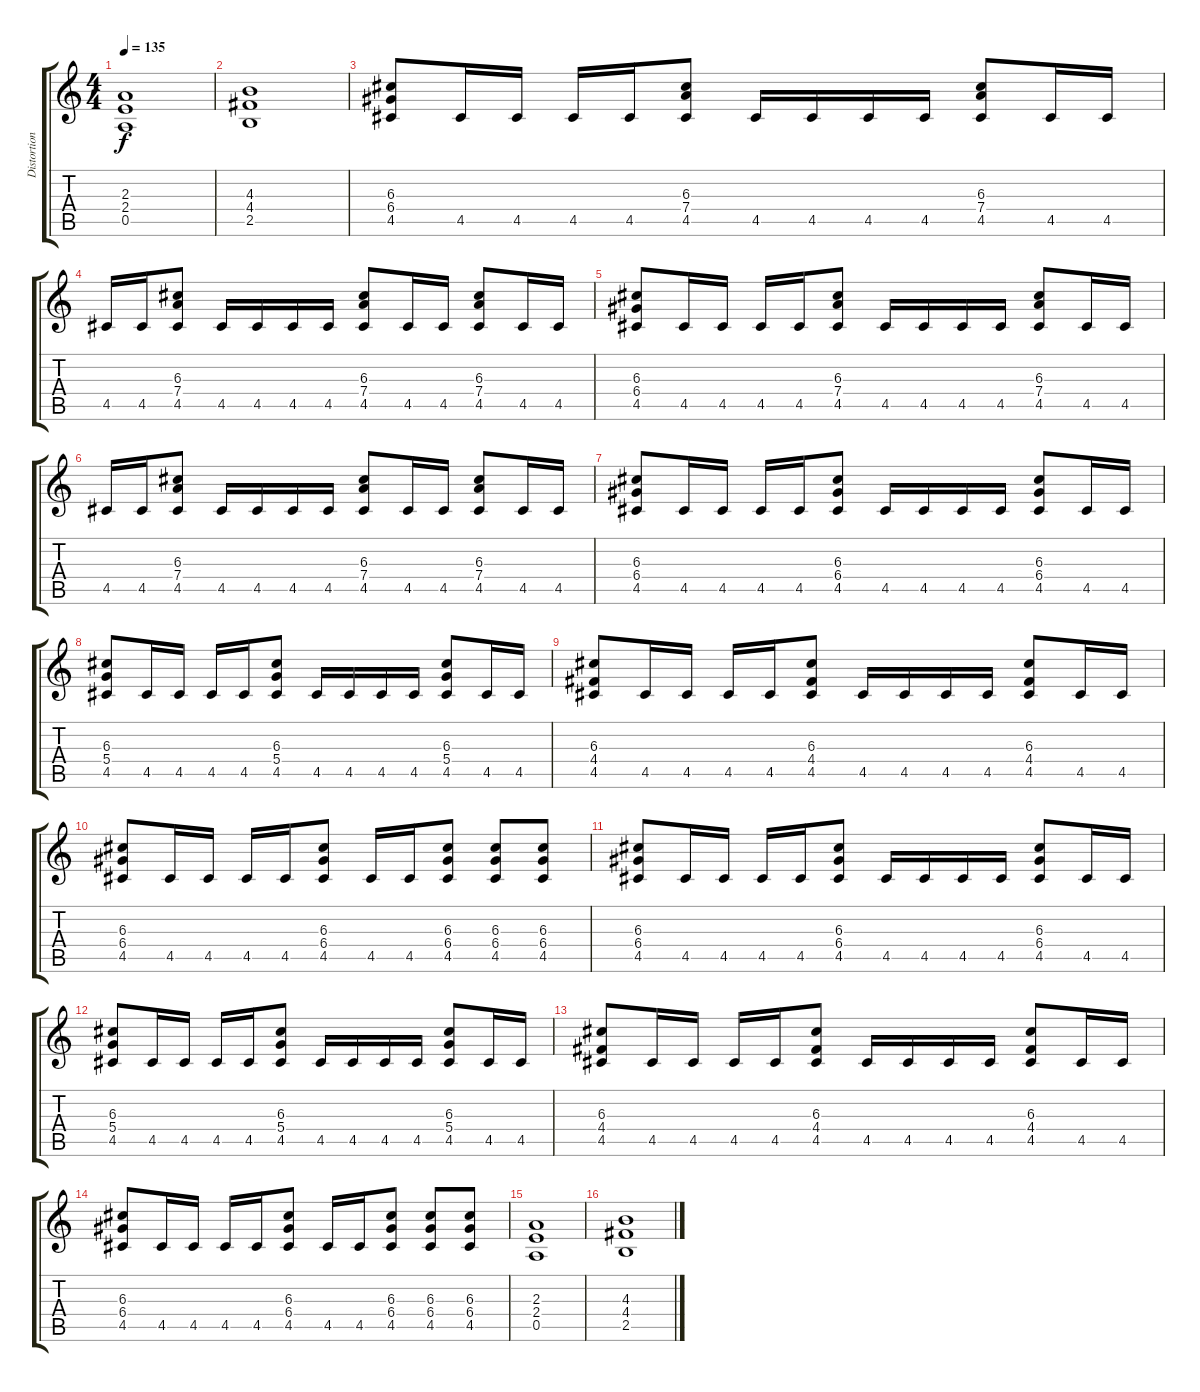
\track ("Distortion I (ritim)" "Distortion") {instrument distortionguitar}
\staff {score tabs}
\tuning (E4 B3 G3 D3 A2 E2) {hide}
\ts (4 4)
\tempo 135
\clef g2
\ks c
(2.3 2.4 0.5).1{dy f} |
(4.3 4.4 2.5).1 |
(6.3 6.4 4.5).8 4.5.16 4.5.16 4.5.16 4.5.16 (6.3 7.4 4.5).8 4.5.16 4.5.16 4.5.16 4.5.16 (6.3 7.4 4.5).8 4.5.16 4.5.16 |
4.5.16 4.5.16 (6.3 7.4 4.5).8 4.5.16 4.5.16 4.5.16 4.5.16 (6.3 7.4 4.5).8 4.5.16 4.5.16 (6.3 7.4 4.5).8 4.5.16 4.5.16 |
(6.3 6.4 4.5).8 4.5.16 4.5.16 4.5.16 4.5.16 (6.3 7.4 4.5).8 4.5.16 4.5.16 4.5.16 4.5.16 (6.3 7.4 4.5).8 4.5.16 4.5.16 |
4.5.16 4.5.16 (6.3 7.4 4.5).8 4.5.16 4.5.16 4.5.16 4.5.16 (6.3 7.4 4.5).8 4.5.16 4.5.16 (6.3 7.4 4.5).8 4.5.16 4.5.16 |
(6.3 6.4 4.5).8 4.5.16 4.5.16 4.5.16 4.5.16 (6.3 6.4 4.5).8 4.5.16 4.5.16 4.5.16 4.5.16 (6.3 6.4 4.5).8 4.5.16 4.5.16 |
(6.3 5.4 4.5).8 4.5.16 4.5.16 4.5.16 4.5.16 (6.3 5.4 4.5).8 4.5.16 4.5.16 4.5.16 4.5.16 (6.3 5.4 4.5).8 4.5.16 4.5.16 |
(6.3 4.4 4.5).8 4.5.16 4.5.16 4.5.16 4.5.16 (6.3 4.4 4.5).8 4.5.16 4.5.16 4.5.16 4.5.16 (6.3 4.4 4.5).8 4.5.16 4.5.16 |
(6.3 6.4 4.5).8 4.5.16 4.5.16 4.5.16 4.5.16 (6.3 6.4 4.5).8 4.5.16 4.5.16 (6.3 6.4 4.5).8 (6.3 6.4 4.5).8 (6.3 6.4 4.5).8 |
(6.3 6.4 4.5).8 4.5.16 4.5.16 4.5.16 4.5.16 (6.3 6.4 4.5).8 4.5.16 4.5.16 4.5.16 4.5.16 (6.3 6.4 4.5).8 4.5.16 4.5.16 |
(6.3 5.4 4.5).8 4.5.16 4.5.16 4.5.16 4.5.16 (6.3 5.4 4.5).8 4.5.16 4.5.16 4.5.16 4.5.16 (6.3 5.4 4.5).8 4.5.16 4.5.16 |
(6.3 4.4 4.5).8 4.5.16 4.5.16 4.5.16 4.5.16 (6.3 4.4 4.5).8 4.5.16 4.5.16 4.5.16 4.5.16 (6.3 4.4 4.5).8 4.5.16 4.5.16 |
(6.3 6.4 4.5).8 4.5.16 4.5.16 4.5.16 4.5.16 (6.3 6.4 4.5).8 4.5.16 4.5.16 (6.3 6.4 4.5).8 (6.3 6.4 4.5).8 (6.3 6.4 4.5).8 |
(2.3 2.4 0.5).1 |
(4.3 4.4 2.5).1
